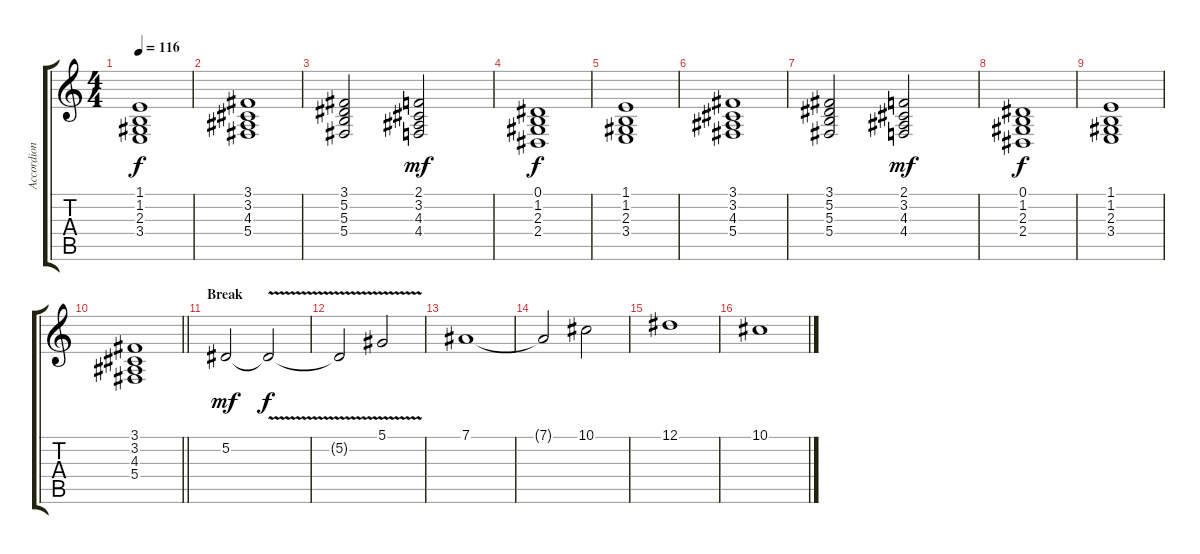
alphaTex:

\track ("Accordion" "Accordion") {instrument accordion}
\staff {score tabs}
\tuning (Eb4 Bb3 Gb3 Db3 Ab2 Eb2) {hide}
\ts (4 4)
\tempo 116
\clef g2
\ks c
(1.1 1.2 2.3 3.4).1{dy f} |
(3.1 3.2 4.3 5.4).1 |
(3.1 5.2 5.3 5.4).2 (2.1 3.2 4.3 4.4).2{dy mf} |
(0.1 1.2 2.3 2.4).1{dy f} |
(1.1 1.2 2.3 3.4).1 |
(3.1 3.2 4.3 5.4).1 |
(3.1 5.2 5.3 5.4).2 (2.1 3.2 4.3 4.4).2{dy mf} |
(0.1 1.2 2.3 2.4).1{dy f} |
(1.1 1.2 2.3 3.4).1 |
\barLineRight lightlight
(3.1 3.2 4.3 5.4).1 |
\section ("" "Break")
5.2.2{dy mf volume 12 instrument violin} 5.2{v t}.2{dy f} |
5.2{t}.2 5.1{v}.2 |
7.1.1 |
7.1{t}.2 10.1.2 |
12.1.1 |
10.1.1
